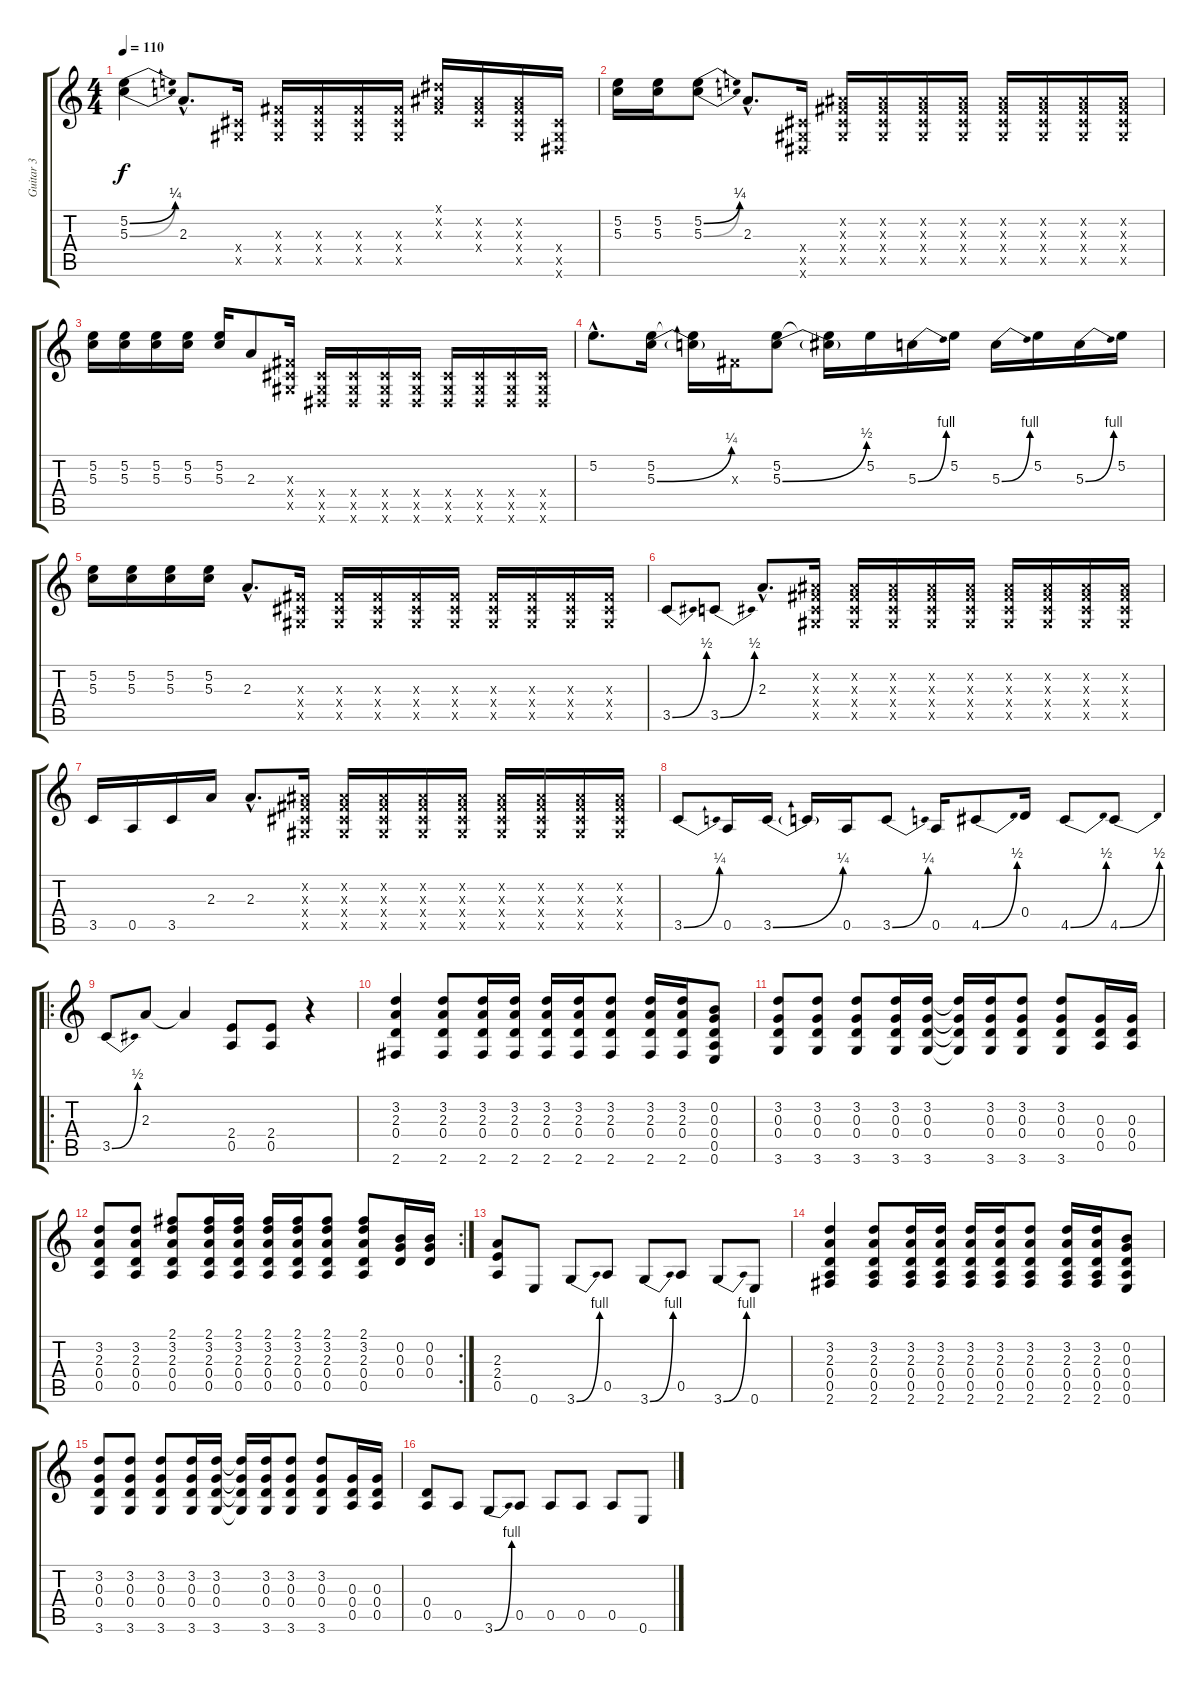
\track ("Guitar 3" "Guitar 3") {instrument distortionguitar}
\staff {score tabs}
\tuning (E4 B3 G3 D3 A2 E2) {hide}
\ts (4 4)
\tempo 110
\clef g2
\ks c
(5.2{be (bend 0 0 60 1)} 5.3{be (bend 0 0 60 1)}).4{dy f} 2.3{hac}.8{d} (-1.4{x} -1.5{x}).16 (-1.3{x} -1.4{x} -1.5{x}).16 (-1.3{x} -1.4{x} -1.5{x}).16 (-1.3{x} -1.4{x} -1.5{x}).16 (-1.3{x} -1.4{x} -1.5{x}).16 (-1.1{x} -1.2{x} -1.3{x}).16 (-1.2{x} -1.3{x} -1.4{x}).16 (-1.2{x} -1.3{x} -1.4{x} -1.5{x}).16 (-1.4{x} -1.5{x} -1.6{x}).16 |
(5.2 5.3).16 (5.2 5.3).16 (5.2{be (bend 0 0 60 1)} 5.3{be (bend 0 0 60 1)}).8 2.3{hac}.8{d} (-1.4{x} -1.5{x} -1.6{x}).16 (-1.2{x} -1.3{x} -1.4{x} -1.5{x}).16 (-1.2{x} -1.3{x} -1.4{x} -1.5{x}).16 (-1.2{x} -1.3{x} -1.4{x} -1.5{x}).16 (-1.2{x} -1.3{x} -1.4{x} -1.5{x}).16 (-1.2{x} -1.3{x} -1.4{x} -1.5{x}).16 (-1.2{x} -1.3{x} -1.4{x} -1.5{x}).16 (-1.2{x} -1.3{x} -1.4{x} -1.5{x}).16 (-1.2{x} -1.3{x} -1.4{x} -1.5{x}).16 |
(5.2 5.3).16 (5.2 5.3).16 (5.2 5.3).16 (5.2 5.3).16 (5.2 5.3).16 2.3.8 (-1.3{x} -1.4{x} -1.5{x}).16 (-1.4{x} -1.5{x} -1.6{x}).16 (-1.4{x} -1.5{x} -1.6{x}).16 (-1.4{x} -1.5{x} -1.6{x}).16 (-1.4{x} -1.5{x} -1.6{x}).16 (-1.4{x} -1.5{x} -1.6{x}).16 (-1.4{x} -1.5{x} -1.6{x}).16 (-1.4{x} -1.5{x} -1.6{x}).16 (-1.4{x} -1.5{x} -1.6{x}).16 |
5.2{hac}.8{d} (5.2 5.3{be (bend 0 0 60 1)}).16 (5.2{t} 5.3{t}).16 -1.3{x}.16 (5.2 5.3{be (bend 0 0 60 2)}).8 (5.2{t} 5.3{t}).16 5.2.16 5.3{be (bend 0 0 60 4)}.16 5.2.16 5.3{be (bend 0 0 60 4)}.16 5.2.16 5.3{be (bend 0 0 60 4)}.16 5.2.16 |
(5.2 5.3).16 (5.2 5.3).16 (5.2 5.3).16 (5.2 5.3).16 2.3{hac}.8{d} (-1.3{x} -1.4{x} -1.5{x}).16 (-1.3{x} -1.4{x} -1.5{x}).16 (-1.3{x} -1.4{x} -1.5{x}).16 (-1.3{x} -1.4{x} -1.5{x}).16 (-1.3{x} -1.4{x} -1.5{x}).16 (-1.3{x} -1.4{x} -1.5{x}).16 (-1.3{x} -1.4{x} -1.5{x}).16 (-1.3{x} -1.4{x} -1.5{x}).16 (-1.3{x} -1.4{x} -1.5{x}).16 |
3.5{be (bend 0 0 60 2)}.8 3.5{be (bend 0 0 60 2)}.8 2.3{hac}.8{d} (-1.2{x} -1.3{x} -1.4{x} -1.5{x}).16 (-1.2{x} -1.3{x} -1.4{x} -1.5{x}).16 (-1.2{x} -1.3{x} -1.4{x} -1.5{x}).16 (-1.2{x} -1.3{x} -1.4{x} -1.5{x}).16 (-1.2{x} -1.3{x} -1.4{x} -1.5{x}).16 (-1.2{x} -1.3{x} -1.4{x} -1.5{x}).16 (-1.2{x} -1.3{x} -1.4{x} -1.5{x}).16 (-1.2{x} -1.3{x} -1.4{x} -1.5{x}).16 (-1.2{x} -1.3{x} -1.4{x} -1.5{x}).16 |
3.5.16 0.5.16 3.5.16 2.3.16 2.3{hac}.8{d} (-1.2{x} -1.3{x} -1.4{x} -1.5{x}).16 (-1.2{x} -1.3{x} -1.4{x} -1.5{x}).16 (-1.2{x} -1.3{x} -1.4{x} -1.5{x}).16 (-1.2{x} -1.3{x} -1.4{x} -1.5{x}).16 (-1.2{x} -1.3{x} -1.4{x} -1.5{x}).16 (-1.2{x} -1.3{x} -1.4{x} -1.5{x}).16 (-1.2{x} -1.3{x} -1.4{x} -1.5{x}).16 (-1.2{x} -1.3{x} -1.4{x} -1.5{x}).16 (-1.2{x} -1.3{x} -1.4{x} -1.5{x}).16 |
3.5{be (bend 0 0 60 1)}.8 0.5.16 3.5{be (bend 0 0 60 1)}.16 3.5{t}.16 0.5.16 3.5{be (bend 0 0 60 1)}.8 0.5.16 4.5{be (bend 0 0 60 2)}.8 0.4.16 4.5{be (bend 0 0 60 2)}.8 4.5{be (bend 0 0 60 2)}.8 |
\ro
3.5{be (bend 0 0 60 2)}.8 2.3.8 2.3{t}.4 (2.4 0.5).8 (2.4 0.5).8 r.4 |
(3.2 2.3 0.4 2.6).4 (3.2 2.3 0.4 2.6).8 (3.2 2.3 0.4 2.6).16 (3.2 2.3 0.4 2.6).16 (3.2 2.3 0.4 2.6).16 (3.2 2.3 0.4 2.6).16 (3.2 2.3 0.4 2.6).8 (3.2 2.3 0.4 2.6).16 (3.2 2.3 0.4 2.6).16 (0.2 0.3 0.4 0.5 0.6).8 |
(3.2 0.3 0.4 3.6).8 (3.2 0.3 0.4 3.6).8 (3.2 0.3 0.4 3.6).8 (3.2 0.3 0.4 3.6).16 (3.2 0.3 0.4 3.6).16 (3.2{t} 0.3{t} 0.4{t} 3.6{t}).16 (3.2 0.3 0.4 3.6).16 (3.2 0.3 0.4 3.6).8 (3.2 0.3 0.4 3.6).8 (0.3 0.4 0.5).16 (0.3 0.4 0.5).16 |
\rc 2
(3.2 2.3 0.4 0.5).8 (3.2 2.3 0.4 0.5).8 (2.1 3.2 2.3 0.4 0.5).8 (2.1 3.2 2.3 0.4 0.5).16 (2.1 3.2 2.3 0.4 0.5).16 (2.1 3.2 2.3 0.4 0.5).16 (2.1 3.2 2.3 0.4 0.5).16 (2.1 3.2 2.3 0.4 0.5).8 (2.1 3.2 2.3 0.4 0.5).8 (0.2 0.3 0.4).16 (0.2 0.3 0.4).16 |
(2.3 2.4 0.5).8 0.6.8 3.6{be (bend 0 0 60 4)}.8 0.5.8 3.6{be (bend 0 0 60 4)}.8 0.5.8 3.6{be (bend 0 0 60 4)}.8 0.6.8 |
(3.2 2.3 0.4 0.5 2.6).4 (3.2 2.3 0.4 0.5 2.6).8 (3.2 2.3 0.4 0.5 2.6).16 (3.2 2.3 0.4 0.5 2.6).16 (3.2 2.3 0.4 0.5 2.6).16 (3.2 2.3 0.4 0.5 2.6).16 (3.2 2.3 0.4 0.5 2.6).8 (3.2 2.3 0.4 0.5 2.6).16 (3.2 2.3 0.4 0.5 2.6).16 (0.2 0.3 0.4 0.5 0.6).8 |
(3.2 0.3 0.4 3.6).8 (3.2 0.3 0.4 3.6).8 (3.2 0.3 0.4 3.6).8 (3.2 0.3 0.4 3.6).16 (3.2 0.3 0.4 3.6).16 (3.2{t} 0.3{t} 0.4{t} 3.6{t}).16 (3.2 0.3 0.4 3.6).16 (3.2 0.3 0.4 3.6).8 (3.2 0.3 0.4 3.6).8 (0.3 0.4 0.5).16 (0.3 0.4 0.5).16 |
(0.4 0.5).8 0.5.8 3.6{be (bend 0 0 60 4)}.8 0.5.8 0.5.8 0.5.8 0.5.8 0.6.8
